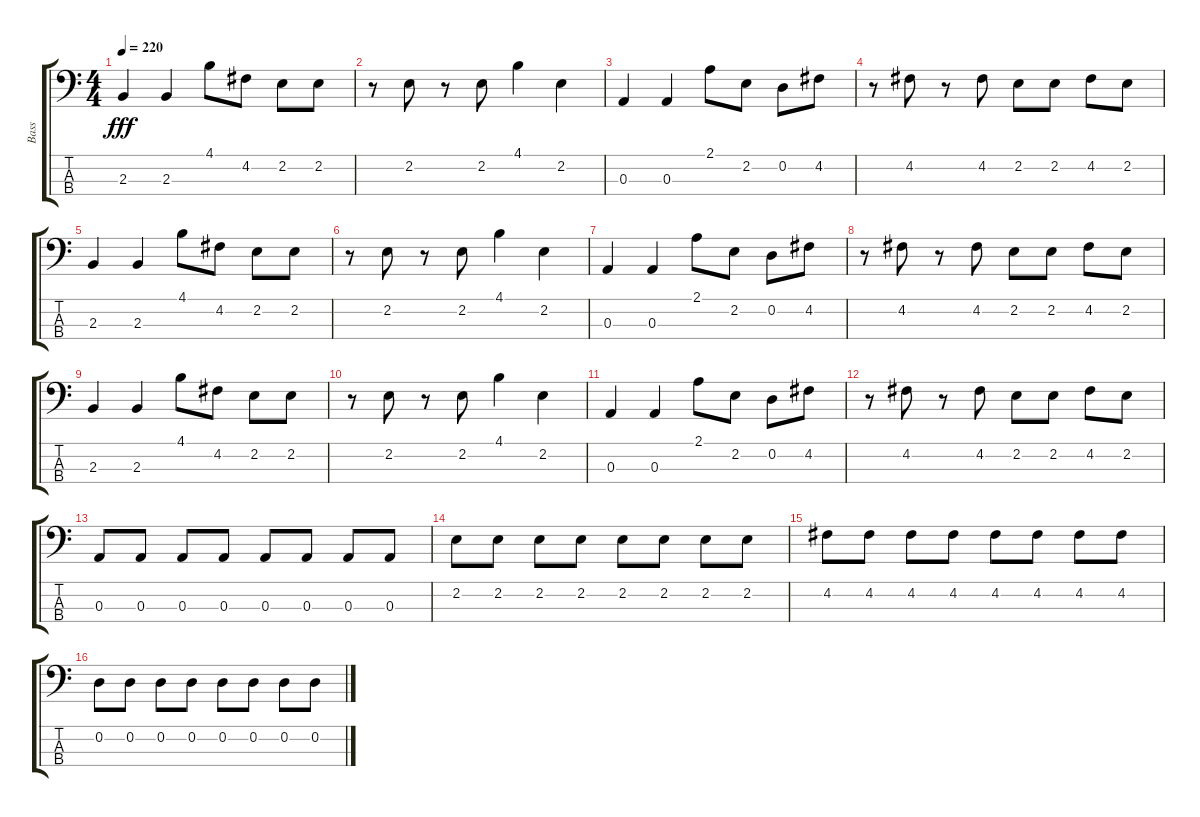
\track ("Bass" "Bass") {instrument electricbassfinger}
\staff {score tabs}
\tuning (G2 D2 A1 E1) {hide}
\ts (4 4)
\tempo 220
\clef f4
\ks c
2.3.4{dy fff} 2.3.4 4.1.8 4.2.8 2.2.8 2.2.8 |
r.8 2.2.8 r.8 2.2.8 4.1.4 2.2.4 |
0.3.4 0.3.4 2.1.8 2.2.8 0.2.8 4.2.8 |
r.8 4.2.8 r.8 4.2.8 2.2.8 2.2.8 4.2.8 2.2.8 |
2.3.4 2.3.4 4.1.8 4.2.8 2.2.8 2.2.8 |
r.8 2.2.8 r.8 2.2.8 4.1.4 2.2.4 |
0.3.4 0.3.4 2.1.8 2.2.8 0.2.8 4.2.8 |
r.8 4.2.8 r.8 4.2.8 2.2.8 2.2.8 4.2.8 2.2.8 |
2.3.4 2.3.4 4.1.8 4.2.8 2.2.8 2.2.8 |
r.8 2.2.8 r.8 2.2.8 4.1.4 2.2.4 |
0.3.4 0.3.4 2.1.8 2.2.8 0.2.8 4.2.8 |
r.8 4.2.8 r.8 4.2.8 2.2.8 2.2.8 4.2.8 2.2.8 |
0.3.8 0.3.8 0.3.8 0.3.8 0.3.8 0.3.8 0.3.8 0.3.8 |
2.2.8 2.2.8 2.2.8 2.2.8 2.2.8 2.2.8 2.2.8 2.2.8 |
4.2.8 4.2.8 4.2.8 4.2.8 4.2.8 4.2.8 4.2.8 4.2.8 |
0.2.8 0.2.8 0.2.8 0.2.8 0.2.8 0.2.8 0.2.8 0.2.8
